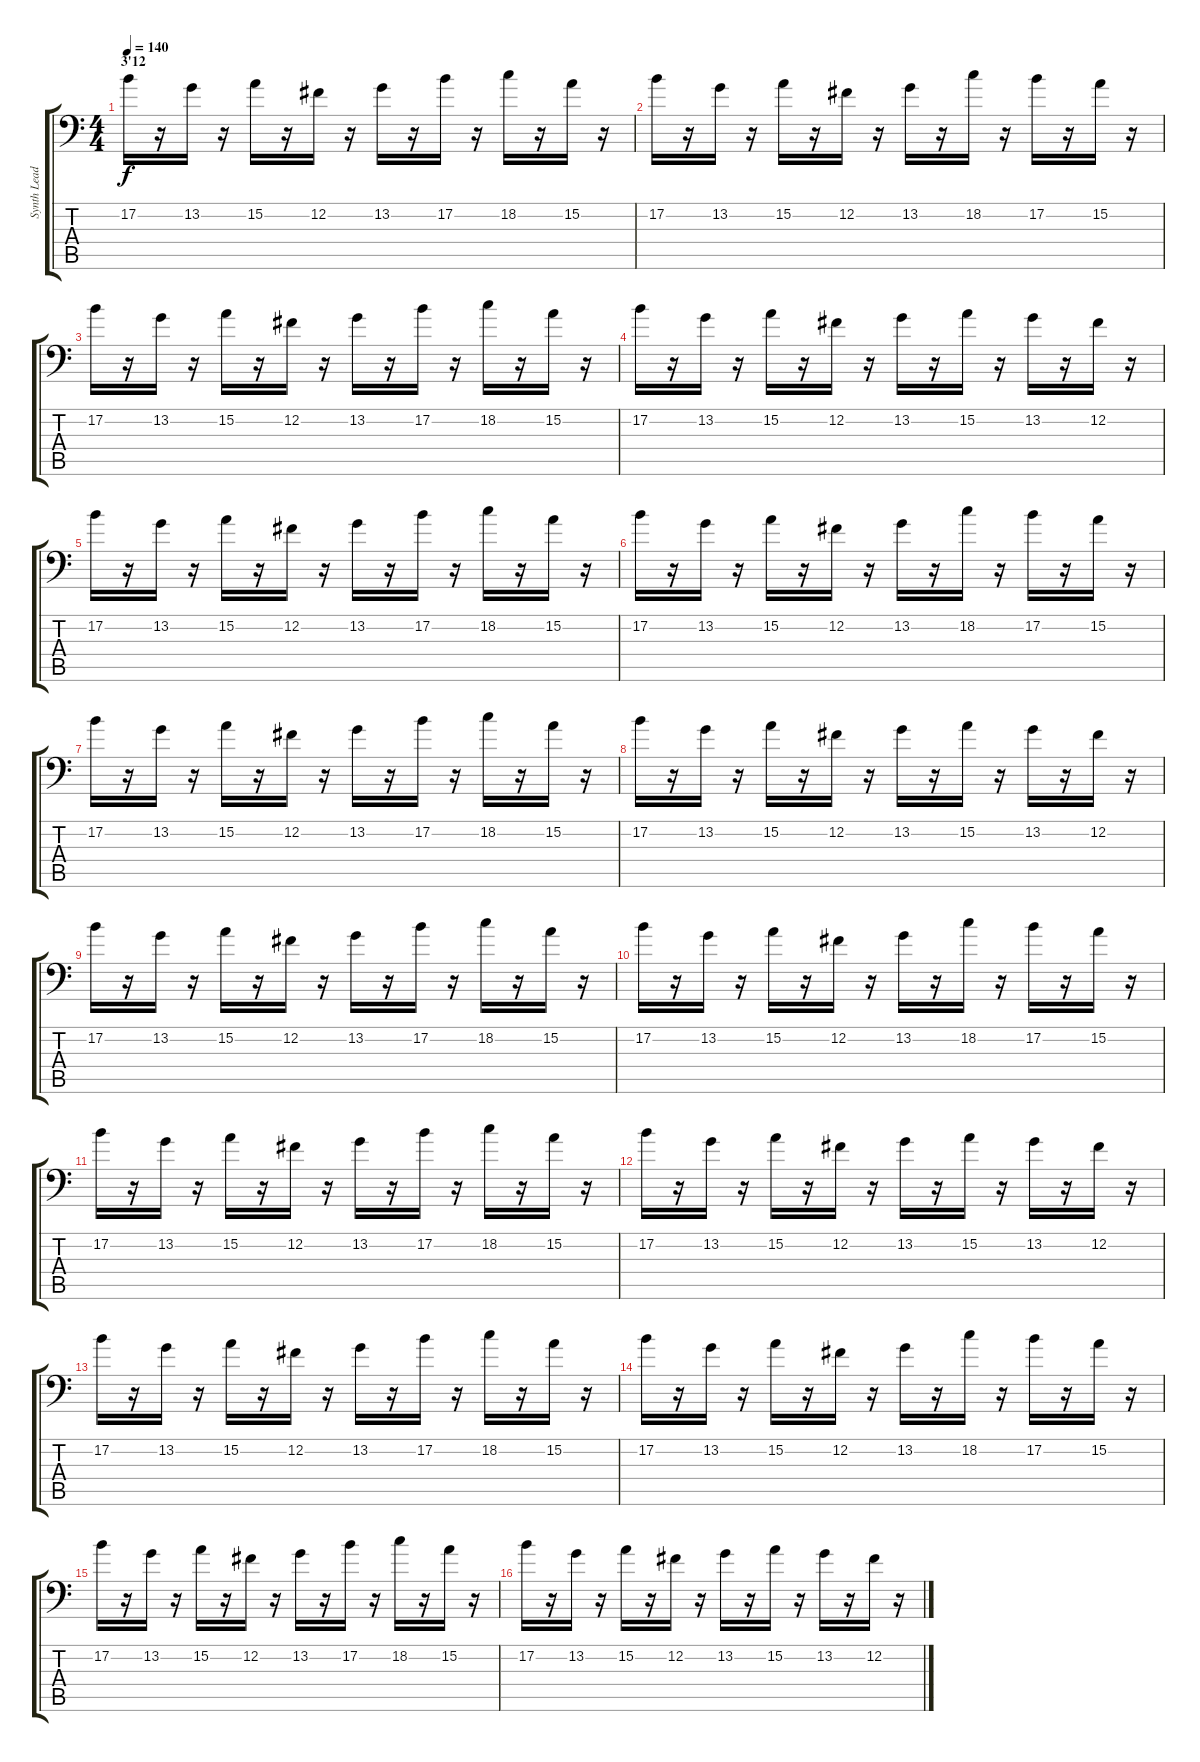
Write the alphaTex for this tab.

\track ("Synth Lead 2" "Synth Lead") {instrument lead2sawtooth}
\staff {score tabs}
\tuning (B3 Gb3 D3 A2 E2 A1) {hide}
\ts (4 4)
\section ("" "3'12")
\tempo 140
\clef f4
\ks c
17.2.16{dy f} r.16 13.2.16 r.16 15.2.16 r.16 12.2.16 r.16 13.2.16 r.16 17.2.16 r.16 18.2.16 r.16 15.2.16 r.16 |
17.2.16 r.16 13.2.16 r.16 15.2.16 r.16 12.2.16 r.16 13.2.16 r.16 18.2.16 r.16 17.2.16 r.16 15.2.16 r.16 |
17.2.16 r.16 13.2.16 r.16 15.2.16 r.16 12.2.16 r.16 13.2.16 r.16 17.2.16 r.16 18.2.16 r.16 15.2.16 r.16 |
17.2.16 r.16 13.2.16 r.16 15.2.16 r.16 12.2.16 r.16 13.2.16 r.16 15.2.16 r.16 13.2.16 r.16 12.2.16 r.16 |
17.2.16 r.16 13.2.16 r.16 15.2.16 r.16 12.2.16 r.16 13.2.16 r.16 17.2.16 r.16 18.2.16 r.16 15.2.16 r.16 |
17.2.16 r.16 13.2.16 r.16 15.2.16 r.16 12.2.16 r.16 13.2.16 r.16 18.2.16 r.16 17.2.16 r.16 15.2.16 r.16 |
17.2.16 r.16 13.2.16 r.16 15.2.16 r.16 12.2.16 r.16 13.2.16 r.16 17.2.16 r.16 18.2.16 r.16 15.2.16 r.16 |
17.2.16 r.16 13.2.16 r.16 15.2.16 r.16 12.2.16 r.16 13.2.16 r.16 15.2.16 r.16 13.2.16 r.16 12.2.16 r.16 |
17.2.16 r.16 13.2.16 r.16 15.2.16 r.16 12.2.16 r.16 13.2.16 r.16 17.2.16 r.16 18.2.16 r.16 15.2.16 r.16 |
17.2.16 r.16 13.2.16 r.16 15.2.16 r.16 12.2.16 r.16 13.2.16 r.16 18.2.16 r.16 17.2.16 r.16 15.2.16 r.16 |
17.2.16 r.16 13.2.16 r.16 15.2.16 r.16 12.2.16 r.16 13.2.16 r.16 17.2.16 r.16 18.2.16 r.16 15.2.16 r.16 |
17.2.16 r.16 13.2.16 r.16 15.2.16 r.16 12.2.16 r.16 13.2.16 r.16 15.2.16 r.16 13.2.16 r.16 12.2.16 r.16 |
17.2.16 r.16 13.2.16 r.16 15.2.16 r.16 12.2.16 r.16 13.2.16 r.16 17.2.16 r.16 18.2.16 r.16 15.2.16 r.16 |
17.2.16 r.16 13.2.16 r.16 15.2.16 r.16 12.2.16 r.16 13.2.16 r.16 18.2.16 r.16 17.2.16 r.16 15.2.16 r.16 |
17.2.16 r.16 13.2.16 r.16 15.2.16 r.16 12.2.16 r.16 13.2.16 r.16 17.2.16 r.16 18.2.16 r.16 15.2.16 r.16 |
17.2.16 r.16 13.2.16 r.16 15.2.16 r.16 12.2.16 r.16 13.2.16 r.16 15.2.16 r.16 13.2.16 r.16 12.2.16 r.16
